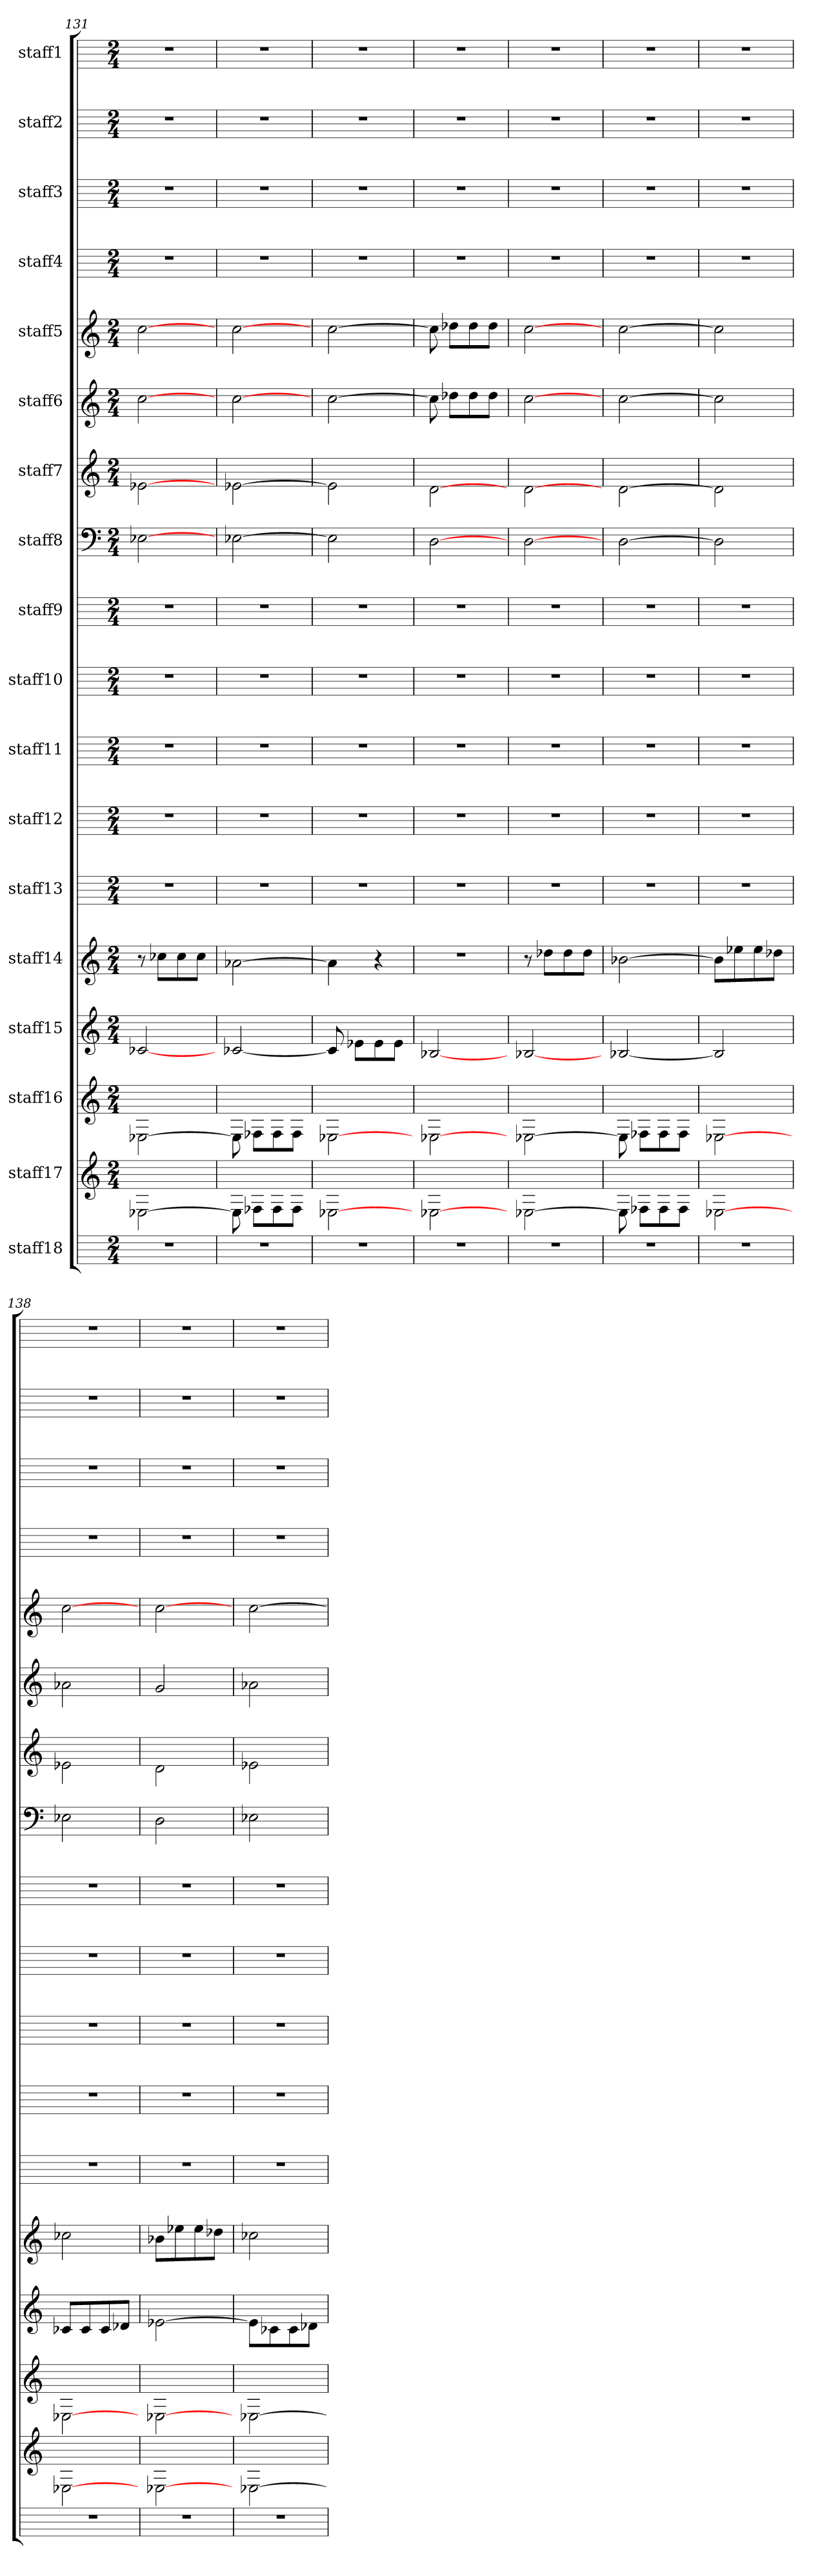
**kern	**kern	**kern	**kern	**kern	**kern	**kern	**kern	**kern	**kern	**kern	**kern	**kern	**kern	**kern	**kern	**kern	**kern
*part18	*part17	*part16	*part15	*part14	*part13	*part12	*part11	*part10	*part9	*part8	*part7	*part6	*part5	*part4	*part3	*part2	*part1
*staff18	*staff17	*staff16	*staff15	*staff14	*staff13	*staff12	*staff11	*staff10	*staff9	*staff8	*staff7	*staff6	*staff5	*staff4	*staff3	*staff2	*staff1
*I"staff18	*I"staff17	*I"staff16	*I"staff15	*I"staff14	*I"staff13	*I"staff12	*I"staff11	*I"staff10	*I"staff9	*I"staff8	*I"staff7	*I"staff6	*I"staff5	*I"staff4	*I"staff3	*I"staff2	*I"staff1
*M2/4	*M2/4	*M2/4	*M2/4	*M2/4	*M2/4	*M2/4	*M2/4	*M2/4	*M2/4	*M2/4	*M2/4	*M2/4	*M2/4	*M2/4	*M2/4	*M2/4	*M2/4
=131	=131	=131	=131	=131	=131	=131	=131	=131	=131	=131	=131	=131	=131	=131	=131	=131	=131
2r	[2E-\	[2E-\	[2c-/	8r	2r	2r	2r	2r	2r	[2E-\	[2e-\	[2cc\	[2cc\	2r	2r	2r	2r
.	.	.	.	8cc-\L	.	.	.	.	.	.	.	.	.	.	.	.	.
.	.	.	.	8cc-\	.	.	.	.	.	.	.	.	.	.	.	.	.
.	.	.	.	8cc-\J	.	.	.	.	.	.	.	.	.	.	.	.	.
=132	=132	=132	=132	=132	=132	=132	=132	=132	=132	=132	=132	=132	=132	=132	=132	=132	=132
2r	8E-\]	8E-\]	[2c-/	[2a-\	2r	2r	2r	2r	2r	[2E-\	[2e-\	[2cc\	[2cc\	2r	2r	2r	2r
.	8F-\L	8F-\L	.	.	.	.	.	.	.	.	.	.	.	.	.	.	.
.	8F-\	8F-\	.	.	.	.	.	.	.	.	.	.	.	.	.	.	.
.	8F-\J	8F-\J	.	.	.	.	.	.	.	.	.	.	.	.	.	.	.
=133	=133	=133	=133	=133	=133	=133	=133	=133	=133	=133	=133	=133	=133	=133	=133	=133	=133
2r	[2E-\	[2E-\	8c-/]	4a-\]	2r	2r	2r	2r	2r	2E-\]	2e-\]	[2cc\	[2cc\	2r	2r	2r	2r
.	.	.	8e-\L	.	.	.	.	.	.	.	.	.	.	.	.	.	.
.	.	.	8e-\	4r	.	.	.	.	.	.	.	.	.	.	.	.	.
.	.	.	8e-\J	.	.	.	.	.	.	.	.	.	.	.	.	.	.
=134	=134	=134	=134	=134	=134	=134	=134	=134	=134	=134	=134	=134	=134	=134	=134	=134	=134
2r	[2E-\	[2E-\	[2B-/	2r	2r	2r	2r	2r	2r	[2D\	[2d\	8cc\]	8cc\]	2r	2r	2r	2r
.	.	.	.	.	.	.	.	.	.	.	.	8dd-\L	8dd-\L	.	.	.	.
.	.	.	.	.	.	.	.	.	.	.	.	8dd-\	8dd-\	.	.	.	.
.	.	.	.	.	.	.	.	.	.	.	.	8dd-\J	8dd-\J	.	.	.	.
=135	=135	=135	=135	=135	=135	=135	=135	=135	=135	=135	=135	=135	=135	=135	=135	=135	=135
2r	[2E-\	[2E-\	[2B-/	8r	2r	2r	2r	2r	2r	[2D\	[2d\	[2cc\	[2cc\	2r	2r	2r	2r
.	.	.	.	8dd-\L	.	.	.	.	.	.	.	.	.	.	.	.	.
.	.	.	.	8dd-\	.	.	.	.	.	.	.	.	.	.	.	.	.
.	.	.	.	8dd-\J	.	.	.	.	.	.	.	.	.	.	.	.	.
=136	=136	=136	=136	=136	=136	=136	=136	=136	=136	=136	=136	=136	=136	=136	=136	=136	=136
2r	8E-\]	8E-\]	[2B-/	[2b-\	2r	2r	2r	2r	2r	[2D\	[2d\	[2cc\	[2cc\	2r	2r	2r	2r
.	8F-\L	8F-\L	.	.	.	.	.	.	.	.	.	.	.	.	.	.	.
.	8F-\	8F-\	.	.	.	.	.	.	.	.	.	.	.	.	.	.	.
.	8F-\J	8F-\J	.	.	.	.	.	.	.	.	.	.	.	.	.	.	.
=137	=137	=137	=137	=137	=137	=137	=137	=137	=137	=137	=137	=137	=137	=137	=137	=137	=137
2r	[2E-\	[2E-\	2B-/]	8b-\L]	2r	2r	2r	2r	2r	2D\]	2d\]	2cc\]	2cc\]	2r	2r	2r	2r
.	.	.	.	8ee-\	.	.	.	.	.	.	.	.	.	.	.	.	.
.	.	.	.	8ee-\	.	.	.	.	.	.	.	.	.	.	.	.	.
.	.	.	.	8dd-\J	.	.	.	.	.	.	.	.	.	.	.	.	.
=138	=138	=138	=138	=138	=138	=138	=138	=138	=138	=138	=138	=138	=138	=138	=138	=138	=138
2r	[2E-\	[2E-\	8c-/L	2cc-\	2r	2r	2r	2r	2r	2E-\	2e-\	2a-\	[2cc\	2r	2r	2r	2r
.	.	.	8c-/	.	.	.	.	.	.	.	.	.	.	.	.	.	.
.	.	.	8c-/	.	.	.	.	.	.	.	.	.	.	.	.	.	.
.	.	.	8d-/J	.	.	.	.	.	.	.	.	.	.	.	.	.	.
=139	=139	=139	=139	=139	=139	=139	=139	=139	=139	=139	=139	=139	=139	=139	=139	=139	=139
2r	[2E-\	[2E-\	[2e-\	8b-\L	2r	2r	2r	2r	2r	2D\	2d\	2g/	[2cc\	2r	2r	2r	2r
.	.	.	.	8ee-\	.	.	.	.	.	.	.	.	.	.	.	.	.
.	.	.	.	8ee-\	.	.	.	.	.	.	.	.	.	.	.	.	.
.	.	.	.	8dd-\J	.	.	.	.	.	.	.	.	.	.	.	.	.
=140	=140	=140	=140	=140	=140	=140	=140	=140	=140	=140	=140	=140	=140	=140	=140	=140	=140
2r	[2E-\	[2E-\	8e-\L]	2cc-\	2r	2r	2r	2r	2r	2E-\	2e-\	2a-\	[2cc\	2r	2r	2r	2r
.	.	.	8c-\	.	.	.	.	.	.	.	.	.	.	.	.	.	.
.	.	.	8c-\	.	.	.	.	.	.	.	.	.	.	.	.	.	.
.	.	.	8d-\J	.	.	.	.	.	.	.	.	.	.	.	.	.	.
=	=	=	=	=	=	=	=	=	=	=	=	=	=	=	=	=	=
*-	*-	*-	*-	*-	*-	*-	*-	*-	*-	*-	*-	*-	*-	*-	*-	*-	*-
